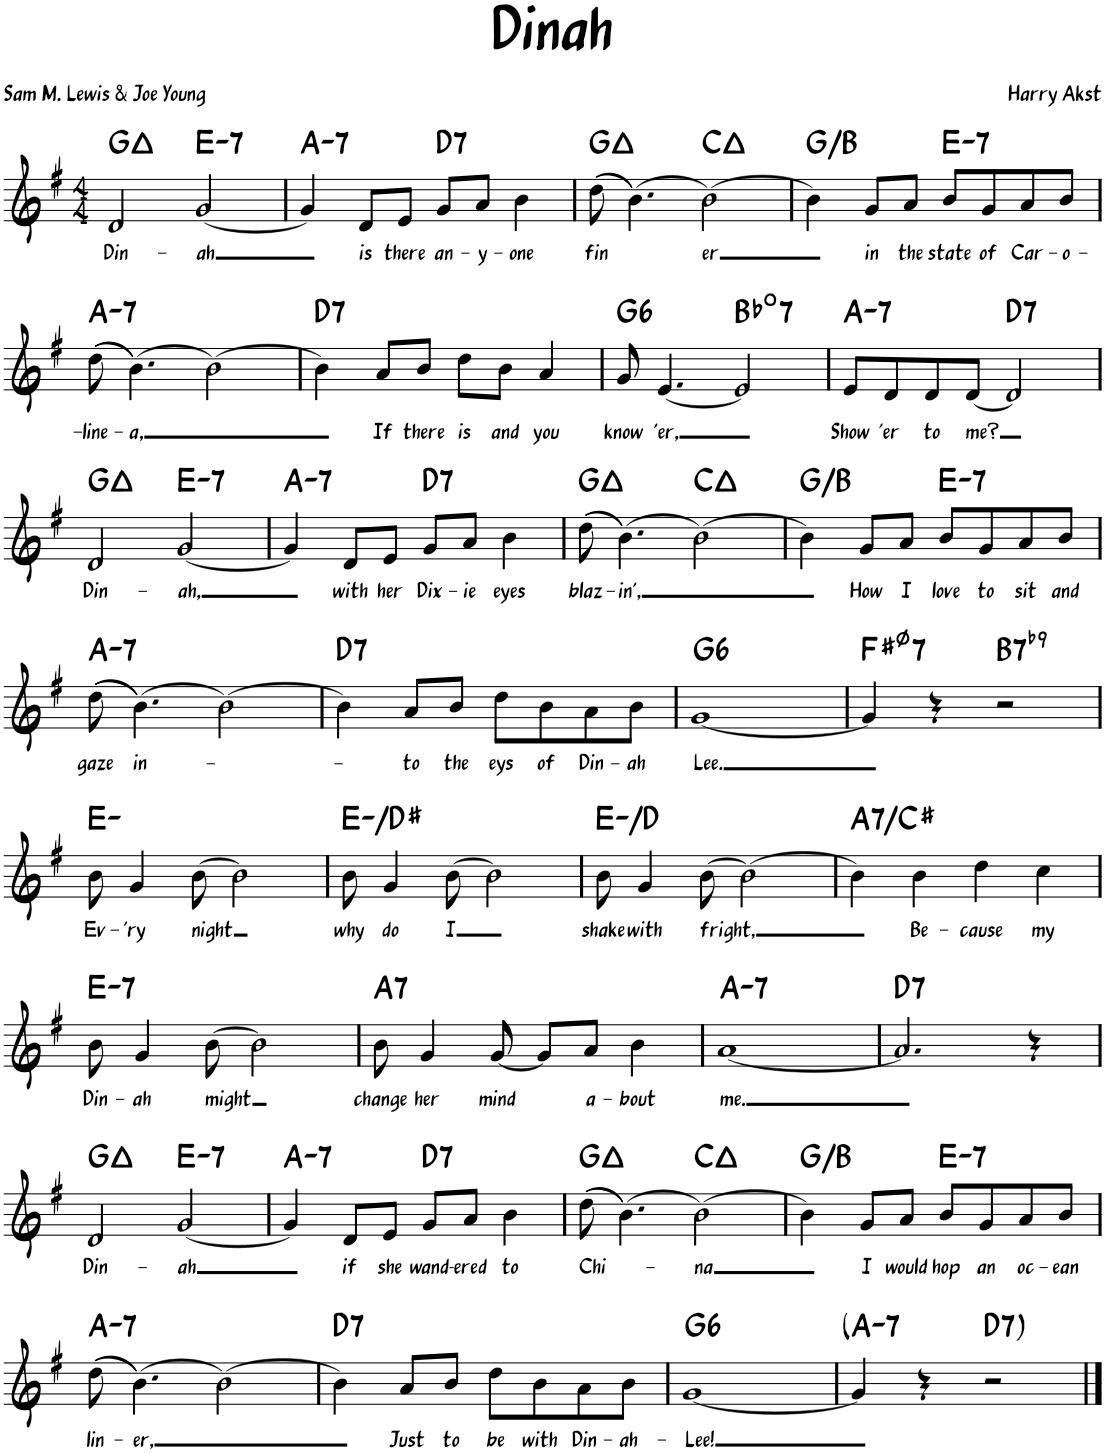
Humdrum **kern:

**kern	**text	**harte
*part1	*part1	*part1
*staff1	*staff1	*
*I"Piano	*	*
*I'Pno.	*	*
*clefG2	*	*
*k[f#]	*	*
*M4/4	*	*
=1	=1	=1
!	!LO:LY:b	!
2d/	Din-	G:maj
!	!LO:LY:b	!LO:H:kt=7
[2g/	-ah	E:min7
=2	=2	=2
!	!	!LO:H:kt=7
4g/]	.	A:min7
!	!LO:LY:b	!
8d/L	is	.
!	!LO:LY:b	!
8e/J	there	.
!	!LO:LY:b	!LO:H:kt=7
8g/L	an-	D:7
!	!LO:LY:b	!
8a/J	-y-	.
!	!LO:LY:b	!
4b\	-one	.
=3	=3	=3
!	!LO:LY:b	!
(8dd\	fin	G:maj
[4.b\)	.	.
!	!LO:LY:b	!
2b\_	-er	C:maj
=4	=4	=4
4b\]	.	G:maj/3
!	!LO:LY:b	!
8g/L	in	.
!	!LO:LY:b	!
8a/J	the	.
!	!LO:LY:b	!LO:H:kt=7
8b/L	state	E:min7
!	!LO:LY:b	!
8g/	of	.
!	!LO:LY:b	!
8a/	Car-	.
!	!LO:LY:b	!
8b/J	-o-	.
!!LO:LB:g=z
=5	=5	=5
!	!LO:LY:b	!LO:H:kt=7
(8dd\	-line-	A:min7
!	!LO:LY:b	!
[4.b\)	-a,	.
2b\_	.	.
=6	=6	=6
!	!	!LO:H:kt=7
4b\]	.	D:7
!	!LO:LY:b	!
8a/L	If	.
!	!LO:LY:b	!
8b/J	there	.
!	!LO:LY:b	!
8dd\L	is	.
!	!LO:LY:b	!
8b\J	and	.
!	!LO:LY:b	!
4a/	you	.
=7	=7	=7
!	!LO:LY:b	!LO:H:kt=6
8g/	know	G:maj6
!	!LO:LY:b	!
[4.e/	'er,	.
!	!	!LO:H:kt=7
2e/]	.	Bb:dim7
=8	=8	=8
!	!LO:LY:b	!LO:H:kt=7
8e/L	Show	A:min7
!	!LO:LY:b	!
8dn/	'er	.
!	!LO:LY:b	!
8d/	to	.
!	!LO:LY:b	!
[8d/J	me?	.
!	!	!LO:H:kt=7
2d/]	.	D:7
!!LO:LB:g=z
=9	=9	=9
!	!LO:LY:b	!
2d/	Din-	G:maj
!	!LO:LY:b	!LO:H:kt=7
[2g/	-ah,	E:min7
=10	=10	=10
!	!	!LO:H:kt=7
4g/]	.	A:min7
!	!LO:LY:b	!
8d/L	with	.
!	!LO:LY:b	!
8e/J	her	.
!	!LO:LY:b	!LO:H:kt=7
8g/L	Dix-	D:7
!	!LO:LY:b	!
8a/J	-ie	.
!	!LO:LY:b	!
4b\	eyes	.
=11	=11	=11
!	!LO:LY:b	!
(8dd\	blaz-	G:maj
!	!LO:LY:b	!
[4.b\)	-in',	.
2b\_	.	C:maj
=12	=12	=12
4b\]	.	G:maj/3
!	!LO:LY:b	!
8g/L	How	.
!	!LO:LY:b	!
8a/J	I	.
!	!LO:LY:b	!LO:H:kt=7
8b/L	love	E:min7
!	!LO:LY:b	!
8g/	to	.
!	!LO:LY:b	!
8a/	sit	.
!	!LO:LY:b	!
8b/J	and	.
!!LO:LB:g=z
=13	=13	=13
!	!LO:LY:b	!LO:H:kt=7
(8dd\	gaze	A:min7
!	!LO:LY:b	!
[4.b\)	in-	.
2b\_	.	.
=14	=14	=14
!	!	!LO:H:kt=7
4b\]	.	D:7
!	!LO:LY:b	!
8a/L	-to	.
!	!LO:LY:b	!
8b/J	the	.
!	!LO:LY:b	!
8dd\L	eys	.
!	!LO:LY:b	!
8b\	of	.
!	!LO:LY:b	!
8a\	Din-	.
!	!LO:LY:b	!
8b\J	-ah	.
=15	=15	=15
!	!LO:LY:b	!LO:H:kt=6
[1g	Lee.	G:maj6
=16	=16	=16
!	!	!LO:H:kt=7
4g/]	.	F#:hdim7
4r	.	.
!	!	!LO:H:kt=7
2r	.	B:7(b9)
!!LO:LB:g=z
=17	=17	=17
!	!LO:LY:b	!
8b\	Ev-	E:min
!	!LO:LY:b	!
4g/	-'ry	.
!	!LO:LY:b	!
[8b\	night	.
2b\]	.	.
=18	=18	=18
!	!LO:LY:b	!
8b\	why	E:min/7
!	!LO:LY:b	!
4g/	do	.
!	!LO:LY:b	!
[8b\	I	.
2b\]	.	.
=19	=19	=19
!	!LO:LY:b	!
8b\	shake	E:min/b7
!	!LO:LY:b	!
4g/	with	.
!	!LO:LY:b	!
[8b\	fright,	.
2b\_	.	.
=20	=20	=20
!	!	!LO:H:kt=7
4b\]	.	A:7/3
!	!LO:LY:b	!
4b\	Be-	.
!	!LO:LY:b	!
4dd\	-cause	.
!	!LO:LY:b	!
4ccn\	my	.
!!LO:LB:g=z
=21	=21	=21
!	!LO:LY:b	!LO:H:kt=7
8b\	Din-	E:min7
!	!LO:LY:b	!
4g/	-ah	.
!	!LO:LY:b	!
[8b\	might	.
2b\]	.	.
=22	=22	=22
!	!LO:LY:b	!LO:H:kt=7
8b\	change	A:7
!	!LO:LY:b	!
4g/	her	.
!	!LO:LY:b	!
[8g/	mind	.
8g/L]	.	.
!	!LO:LY:b	!
8a/J	a-	.
!	!LO:LY:b	!
4b\	-bout	.
=23	=23	=23
!	!LO:LY:b	!LO:H:kt=7
[1a	me.	A:min7
=24	=24	=24
!	!	!LO:H:kt=7
2.a/]	.	D:7
4r	.	.
!!LO:LB:g=z
=25	=25	=25
!	!LO:LY:b	!
2d/	Din-	G:maj
!	!LO:LY:b	!LO:H:kt=7
[2g/	-ah	E:min7
=26	=26	=26
!	!	!LO:H:kt=7
4g/]	.	A:min7
!	!LO:LY:b	!
8d/L	if	.
!	!LO:LY:b	!
8e/J	she	.
!	!LO:LY:b	!LO:H:kt=7
8g/L	wand-	D:7
!	!LO:LY:b	!
8a/J	-ered	.
!	!LO:LY:b	!
4b\	to	.
=27	=27	=27
!	!LO:LY:b	!
(8dd\	Chi-	G:maj
[4.b\)	.	.
!	!LO:LY:b	!
2b\_	-na	C:maj
=28	=28	=28
4b\]	.	G:maj/3
!	!LO:LY:b	!
8g/L	I	.
!	!LO:LY:b	!
8a/J	would	.
!	!LO:LY:b	!LO:H:kt=7
8b/L	hop	E:min7
!	!LO:LY:b	!
8g/	an	.
!	!LO:LY:b	!
8a/	oc-	.
!	!LO:LY:b	!
8b/J	-ean	.
!!LO:LB:g=z
=29	=29	=29
!	!LO:LY:b	!LO:H:kt=7
(8dd\	lin-	A:min7
!	!LO:LY:b	!
[4.b\)	-er,	.
2b\_	.	.
=30	=30	=30
!	!	!LO:H:kt=7
4b\]	.	D:7
!	!LO:LY:b	!
8a/L	Just	.
!	!LO:LY:b	!
8b/J	to	.
!	!LO:LY:b	!
8dd\L	be	.
!	!LO:LY:b	!
8b\	with	.
!	!LO:LY:b	!
8a\	Din-	.
!	!LO:LY:b	!
8b\J	-ah-	.
=31	=31	=31
!	!LO:LY:b	!LO:H:kt=6
[1g	-Lee!	G:maj6
=32	=32	=32
!	!	!LO:H:kt=7
4g/]	.	A:min7
4r	.	.
!	!	!LO:H:kt=7
2r	.	D:7
==	==	==
*-	*-	*-
